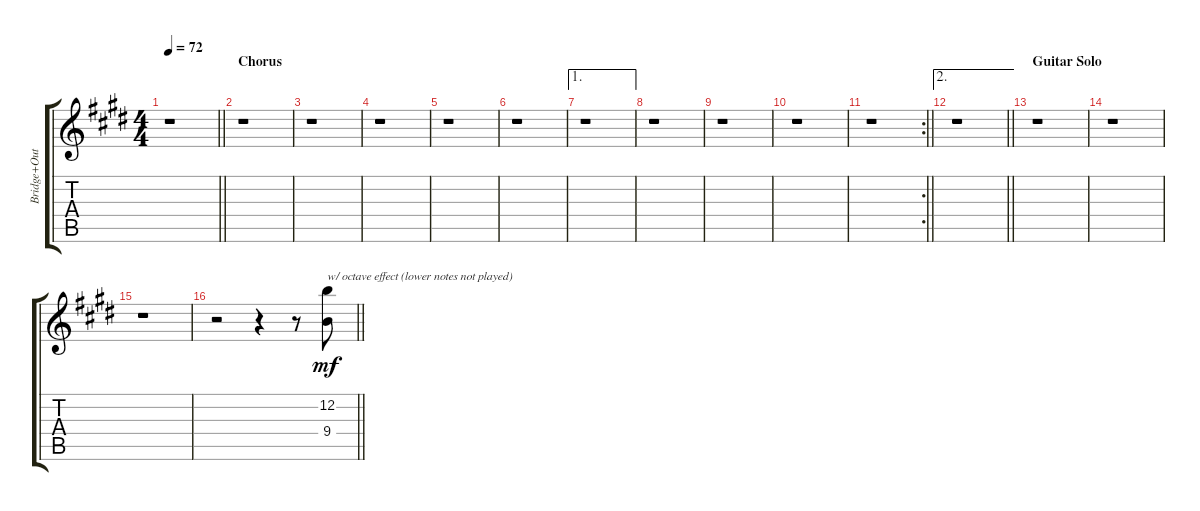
\track ("Bridge+Outro Fills" "Bridge+Out") {instrument electricguitarclean}
\staff {score tabs}
\tuning (E4 B3 G3 D3 A2 E2) {hide}
\ts (4 4)
\tempo 72
\clef g2
\barLineRight lightlight
\ks e
r.1{dy mf} |
\section ("" "Chorus")
r.1 |
r.1 |
r.1 |
r.1 |
r.1 |
\ae 1
r.1 |
r.1 |
r.1 |
r.1 |
\rc 2
\barLineRight lightlight
r.1 |
\ae 2
\barLineRight lightlight
r.1 |
\section ("" "Guitar Solo")
r.1 |
r.1 |
r.1 |
\barLineRight lightlight
r.2 r.4 r.8 (12.2 9.4).8{txt "w/ octave effect (lower notes not played)"}
